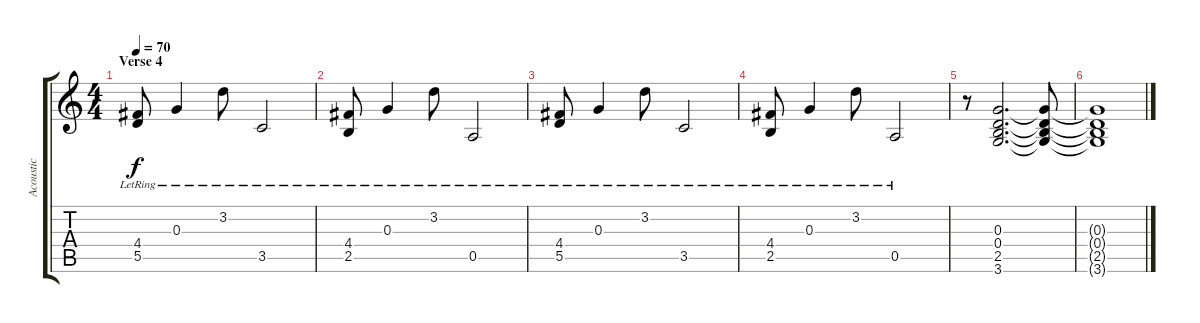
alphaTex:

\track ("Acoustic" "Acoustic") {instrument acousticguitarsteel}
\staff {score tabs}
\tuning (E4 B3 G3 D3 A2 E2) {hide}
\ts (4 4)
\section ("" "Verse 4")
\tempo 70
\clef g2
\ks c
(4.4{lr} 5.5{t}).8{dy f} 0.3{lr}.4 3.2{lr}.8 3.5{lr}.2 |
(4.4{lr} 2.5{lr}).8 0.3{lr}.4 3.2{lr}.8 0.5{lr}.2 |
(4.4{lr} 5.5{lr}).8 0.3{lr}.4 3.2{lr}.8 3.5{lr}.2 |
(4.4{lr} 2.5{lr}).8 0.3{lr}.4 3.2{lr}.8 0.5{lr}.2 |
r.8 (0.3 0.4 2.5 3.6).2{d} (0.3{t} 0.4{t} 2.5{t} 3.6{t}).8 |
(0.3{t} 0.4{t} 2.5{t} 3.6{t}).1
